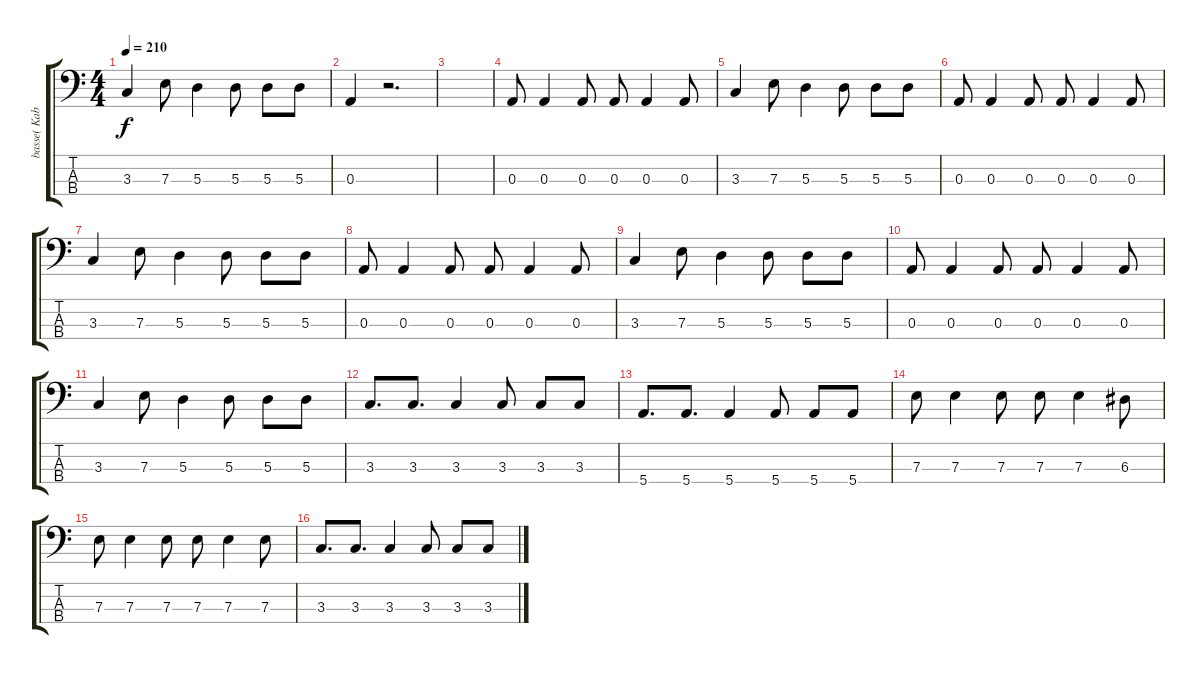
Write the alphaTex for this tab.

\track ("basse( Kabula )" "basse( Kab") {instrument electricbasspick}
\staff {score tabs}
\tuning (G2 D2 A1 E1) {hide}
\ts (4 4)
\tempo 210
\clef f4
\ks c
3.3.4{dy f} 7.3.8 5.3.4 5.3.8 5.3.8 5.3.8 |
0.3.4 r.2{d} |
|
0.3.8 0.3.4 0.3.8 0.3.8 0.3.4 0.3.8 |
3.3.4 7.3.8 5.3.4 5.3.8 5.3.8 5.3.8 |
0.3.8 0.3.4 0.3.8 0.3.8 0.3.4 0.3.8 |
3.3.4 7.3.8 5.3.4 5.3.8 5.3.8 5.3.8 |
0.3.8 0.3.4 0.3.8 0.3.8 0.3.4 0.3.8 |
3.3.4 7.3.8 5.3.4 5.3.8 5.3.8 5.3.8 |
0.3.8 0.3.4 0.3.8 0.3.8 0.3.4 0.3.8 |
3.3.4 7.3.8 5.3.4 5.3.8 5.3.8 5.3.8 |
3.3.8{d} 3.3.8{d} 3.3.4 3.3.8 3.3.8 3.3.8 |
5.4.8{d} 5.4.8{d} 5.4.4 5.4.8 5.4.8 5.4.8 |
7.3.8 7.3.4 7.3.8 7.3.8 7.3.4 6.3.8 |
7.3.8 7.3.4 7.3.8 7.3.8 7.3.4 7.3.8 |
3.3.8{d} 3.3.8{d} 3.3.4 3.3.8 3.3.8 3.3.8
